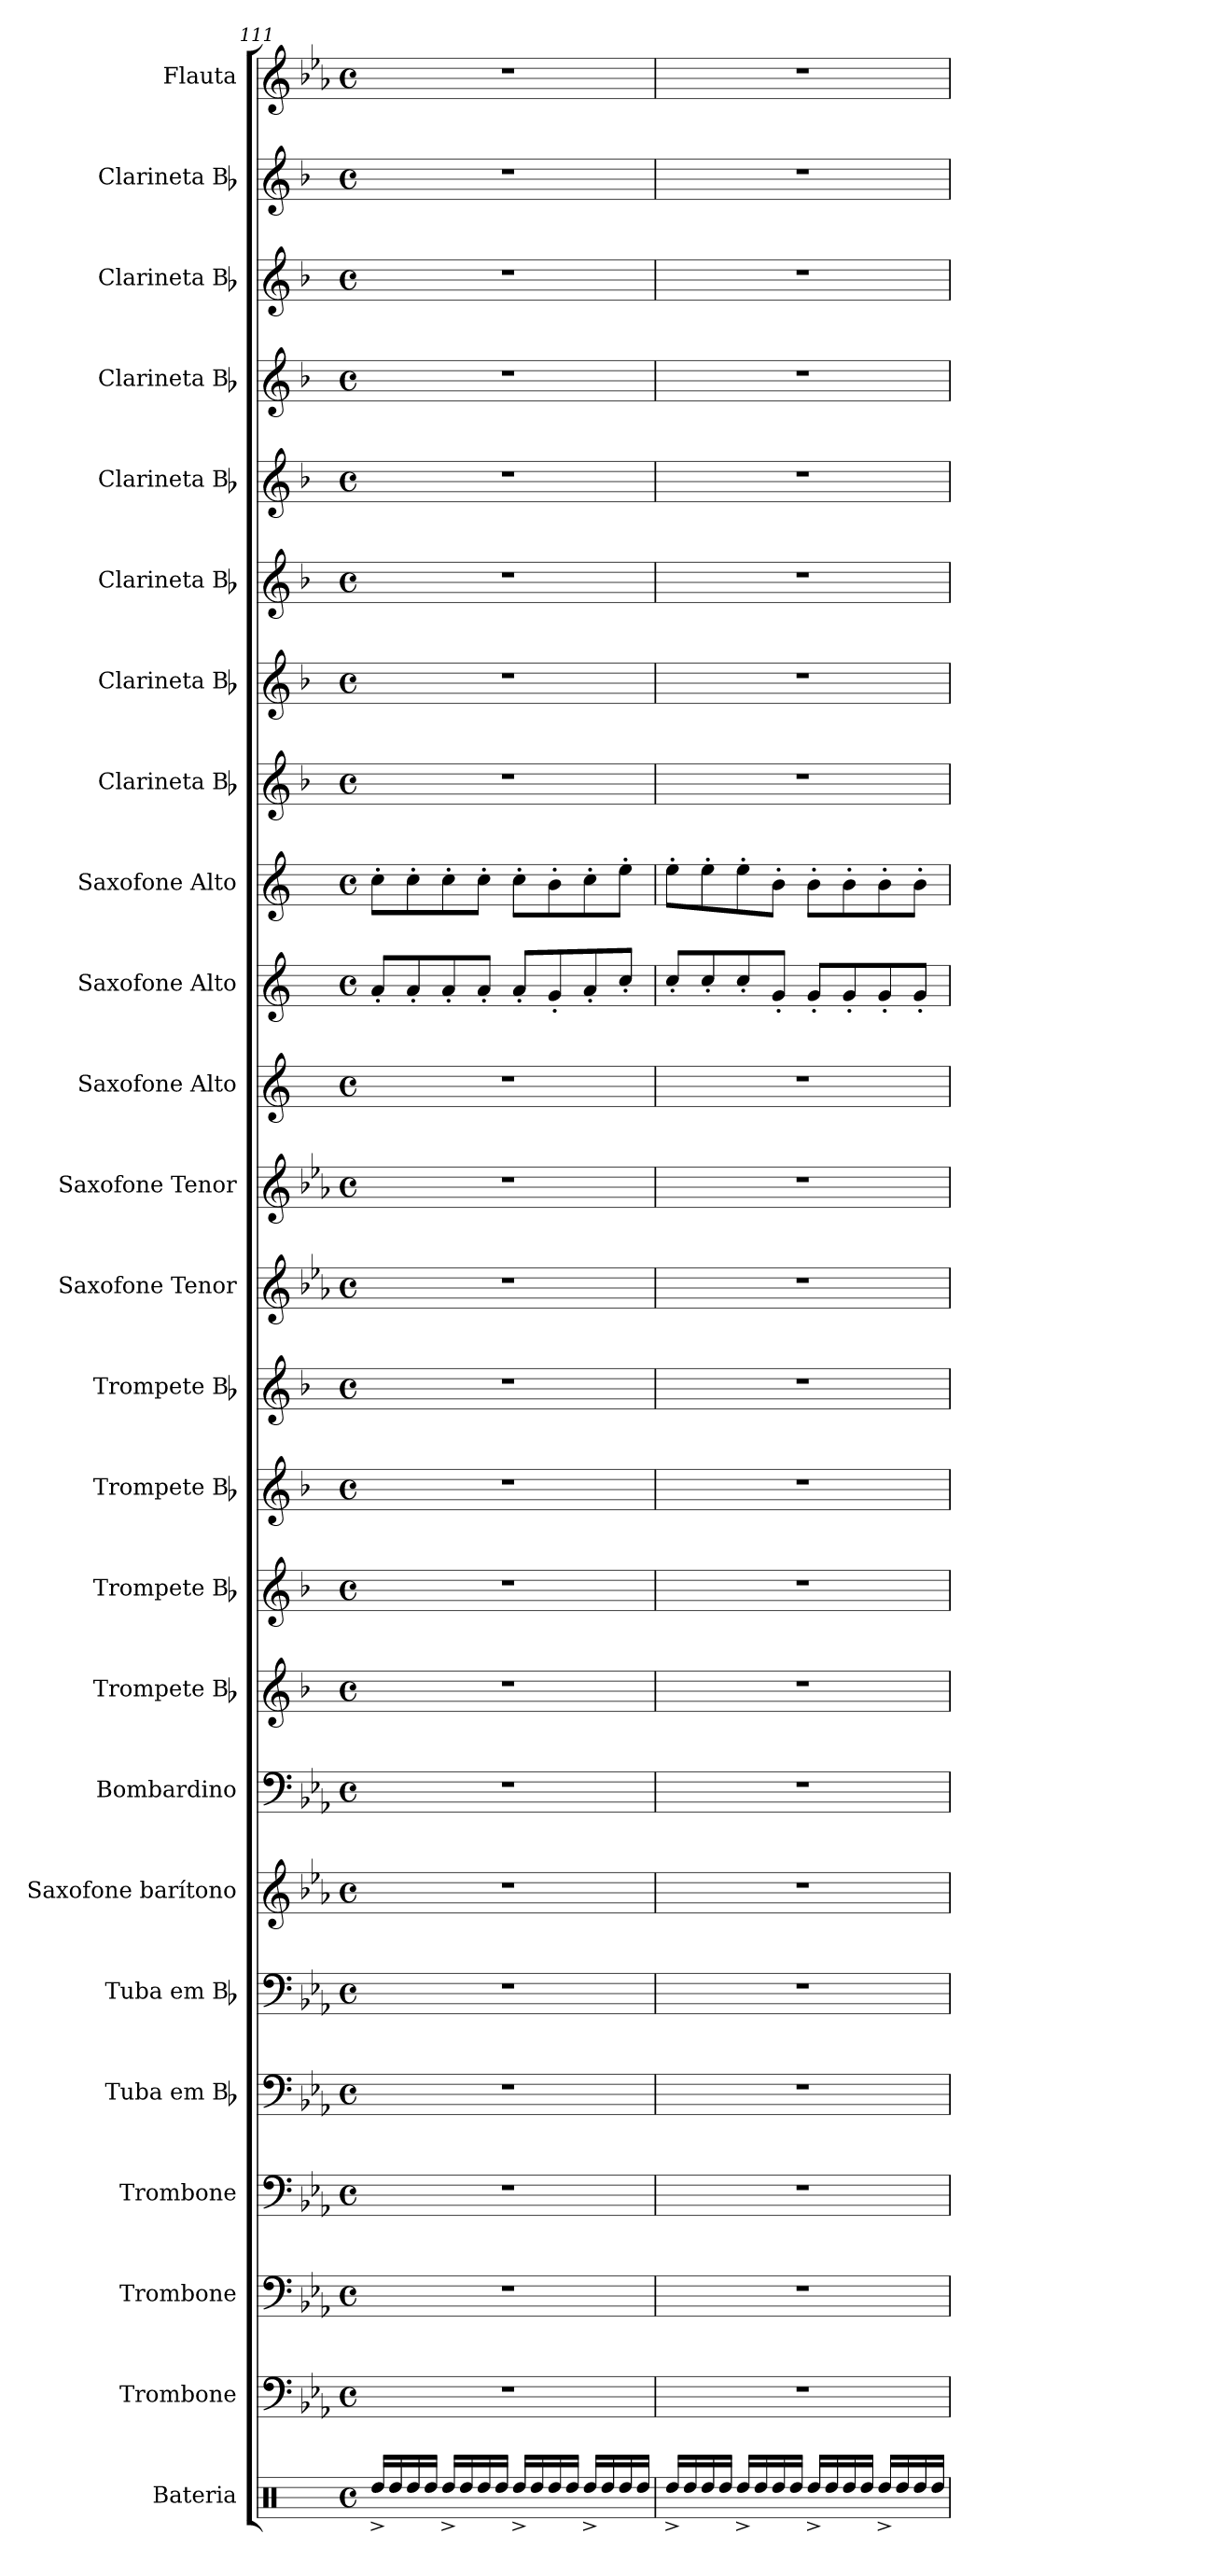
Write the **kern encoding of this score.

**kern	**kern	**kern	**kern	**kern	**kern	**kern	**kern	**kern	**kern	**kern	**kern	**kern	**kern	**kern	**kern	**kern	**kern	**kern	**kern	**kern	**kern	**kern	**kern	**kern
*part25	*part24	*part23	*part22	*part21	*part20	*part19	*part18	*part17	*part16	*part15	*part14	*part13	*part12	*part11	*part10	*part9	*part8	*part7	*part6	*part5	*part4	*part3	*part2	*part1
*staff25	*staff24	*staff23	*staff22	*staff21	*staff20	*staff19	*staff18	*staff17	*staff16	*staff15	*staff14	*staff13	*staff12	*staff11	*staff10	*staff9	*staff8	*staff7	*staff6	*staff5	*staff4	*staff3	*staff2	*staff1
*I"Bateria	*I"Trombone	*I"Trombone	*I"Trombone	*I"Tuba em Bb	*I"Tuba em Bb	*I"Saxofone barítono	*I"Bombardino	*I"Trompete Bb	*I"Trompete Bb	*I"Trompete Bb	*I"Trompete Bb	*I"Saxofone Tenor	*I"Saxofone Tenor	*I"Saxofone Alto	*I"Saxofone Alto	*I"Saxofone Alto	*I"Clarineta Bb	*I"Clarineta Bb	*I"Clarineta Bb	*I"Clarineta Bb	*I"Clarineta Bb	*I"Clarineta Bb	*I"Clarineta Bb	*I"Flauta
*I'Bat.	*I'Tbn.	*I'Tbn.	*I'Tbn.	*I'Tu. Bb	*I'Tu. Bb	*	*I'Bomb.	*I'Tpt. Bb	*I'Tpt. Bb	*I'Tpt. Bb	*I'Tpt. Bb	*I'Sax. Tn.	*I'Sax. Tn.	*	*	*	*I'Cl. Bb	*I'Cl. Bb	*I'Cl. Bb	*I'Cl. Bb	*I'Cl. Bb	*I'Cl. Bb	*I'Cl. Bb	*I'Fl.
*clefX	*clefF4	*clefF4	*clefF4	*clefF4	*clefF4	*clefG2	*clefF4	*clefG2	*clefG2	*clefG2	*clefG2	*clefG2	*clefG2	*clefG2	*clefG2	*clefG2	*clefG2	*clefG2	*clefG2	*clefG2	*clefG2	*clefG2	*clefG2	*clefG2
*	*	*	*	*	*	*ITrd12c21	*	*ITrd1c2	*ITrd1c2	*ITrd1c2	*ITrd1c2	*ITrd8c14	*ITrd8c14	*ITrd5c9	*ITrd5c9	*ITrd5c9	*ITrd1c2	*ITrd1c2	*ITrd1c2	*ITrd1c2	*ITrd1c2	*ITrd1c2	*ITrd1c2	*
*k[]	*k[b-e-a-]	*k[b-e-a-]	*k[b-e-a-]	*k[b-e-a-]	*k[b-e-a-]	*k[b-e-a-]	*k[b-e-a-]	*k[b-e-a-]	*k[b-e-a-]	*k[b-e-a-]	*k[b-e-a-]	*k[b-e-a-]	*k[b-e-a-]	*k[b-e-a-]	*k[b-e-a-]	*k[b-e-a-]	*k[b-e-a-]	*k[b-e-a-]	*k[b-e-a-]	*k[b-e-a-]	*k[b-e-a-]	*k[b-e-a-]	*k[b-e-a-]	*k[b-e-a-]
*M4/4	*M4/4	*M4/4	*M4/4	*M4/4	*M4/4	*M4/4	*M4/4	*M4/4	*M4/4	*M4/4	*M4/4	*M4/4	*M4/4	*M4/4	*M4/4	*M4/4	*M4/4	*M4/4	*M4/4	*M4/4	*M4/4	*M4/4	*M4/4	*M4/4
*met(c)	*met(c)	*met(c)	*met(c)	*met(c)	*met(c)	*met(c)	*met(c)	*met(c)	*met(c)	*met(c)	*met(c)	*met(c)	*met(c)	*met(c)	*met(c)	*met(c)	*met(c)	*met(c)	*met(c)	*met(c)	*met(c)	*met(c)	*met(c)	*met(c)
=111	=111	=111	=111	=111	=111	=111	=111	=111	=111	=111	=111	=111	=111	=111	=111	=111	=111	=111	=111	=111	=111	=111	=111	=111
16Rdd^/LL	1r	1r	1r	1r	1r	1r	1r	1r	1r	1r	1r	1r	1r	1r	8c'/L	8e-'\L	1r	1r	1r	1r	1r	1r	1r	1r
16Rdd/	.	.	.	.	.	.	.	.	.	.	.	.	.	.	.	.	.	.	.	.	.	.	.	.
16Rdd/	.	.	.	.	.	.	.	.	.	.	.	.	.	.	8c'/	8e-'\	.	.	.	.	.	.	.	.
16Rdd/JJ	.	.	.	.	.	.	.	.	.	.	.	.	.	.	.	.	.	.	.	.	.	.	.	.
16Rdd^/LL	.	.	.	.	.	.	.	.	.	.	.	.	.	.	8c'/	8e-'\	.	.	.	.	.	.	.	.
16Rdd/	.	.	.	.	.	.	.	.	.	.	.	.	.	.	.	.	.	.	.	.	.	.	.	.
16Rdd/	.	.	.	.	.	.	.	.	.	.	.	.	.	.	8c'/J	8e-'\J	.	.	.	.	.	.	.	.
16Rdd/JJ	.	.	.	.	.	.	.	.	.	.	.	.	.	.	.	.	.	.	.	.	.	.	.	.
16Rdd^/LL	.	.	.	.	.	.	.	.	.	.	.	.	.	.	8c'/L	8e-'\L	.	.	.	.	.	.	.	.
16Rdd/	.	.	.	.	.	.	.	.	.	.	.	.	.	.	.	.	.	.	.	.	.	.	.	.
16Rdd/	.	.	.	.	.	.	.	.	.	.	.	.	.	.	8B-'/	8d'\	.	.	.	.	.	.	.	.
16Rdd/JJ	.	.	.	.	.	.	.	.	.	.	.	.	.	.	.	.	.	.	.	.	.	.	.	.
16Rdd^/LL	.	.	.	.	.	.	.	.	.	.	.	.	.	.	8c'/	8e-'\	.	.	.	.	.	.	.	.
16Rdd/	.	.	.	.	.	.	.	.	.	.	.	.	.	.	.	.	.	.	.	.	.	.	.	.
16Rdd/	.	.	.	.	.	.	.	.	.	.	.	.	.	.	8e-'/J	8g'\J	.	.	.	.	.	.	.	.
16Rdd/JJ	.	.	.	.	.	.	.	.	.	.	.	.	.	.	.	.	.	.	.	.	.	.	.	.
!!LO:PB:g=z
=112	=112	=112	=112	=112	=112	=112	=112	=112	=112	=112	=112	=112	=112	=112	=112	=112	=112	=112	=112	=112	=112	=112	=112	=112
16Rdd^/LL	1r	1r	1r	1r	1r	1r	1r	1r	1r	1r	1r	1r	1r	1r	8e-'/L	8g'\L	1r	1r	1r	1r	1r	1r	1r	1r
16Rdd/	.	.	.	.	.	.	.	.	.	.	.	.	.	.	.	.	.	.	.	.	.	.	.	.
16Rdd/	.	.	.	.	.	.	.	.	.	.	.	.	.	.	8e-'/	8g'\	.	.	.	.	.	.	.	.
16Rdd/JJ	.	.	.	.	.	.	.	.	.	.	.	.	.	.	.	.	.	.	.	.	.	.	.	.
16Rdd^/LL	.	.	.	.	.	.	.	.	.	.	.	.	.	.	8e-'/	8g'\	.	.	.	.	.	.	.	.
16Rdd/	.	.	.	.	.	.	.	.	.	.	.	.	.	.	.	.	.	.	.	.	.	.	.	.
16Rdd/	.	.	.	.	.	.	.	.	.	.	.	.	.	.	8B-'/J	8d'\J	.	.	.	.	.	.	.	.
16Rdd/JJ	.	.	.	.	.	.	.	.	.	.	.	.	.	.	.	.	.	.	.	.	.	.	.	.
16Rdd^/LL	.	.	.	.	.	.	.	.	.	.	.	.	.	.	8B-'/L	8d'\L	.	.	.	.	.	.	.	.
16Rdd/	.	.	.	.	.	.	.	.	.	.	.	.	.	.	.	.	.	.	.	.	.	.	.	.
16Rdd/	.	.	.	.	.	.	.	.	.	.	.	.	.	.	8B-'/	8d'\	.	.	.	.	.	.	.	.
16Rdd/JJ	.	.	.	.	.	.	.	.	.	.	.	.	.	.	.	.	.	.	.	.	.	.	.	.
16Rdd^/LL	.	.	.	.	.	.	.	.	.	.	.	.	.	.	8B-'/	8d'\	.	.	.	.	.	.	.	.
16Rdd/	.	.	.	.	.	.	.	.	.	.	.	.	.	.	.	.	.	.	.	.	.	.	.	.
16Rdd/	.	.	.	.	.	.	.	.	.	.	.	.	.	.	8B-'/J	8d'\J	.	.	.	.	.	.	.	.
16Rdd/JJ	.	.	.	.	.	.	.	.	.	.	.	.	.	.	.	.	.	.	.	.	.	.	.	.
=	=	=	=	=	=	=	=	=	=	=	=	=	=	=	=	=	=	=	=	=	=	=	=	=
*-	*-	*-	*-	*-	*-	*-	*-	*-	*-	*-	*-	*-	*-	*-	*-	*-	*-	*-	*-	*-	*-	*-	*-	*-
